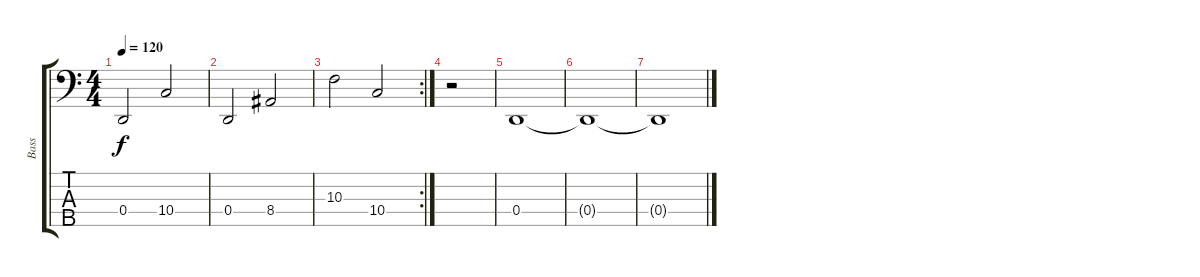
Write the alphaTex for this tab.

\track ("Bass" "Bass") {instrument acousticbass}
\staff {score tabs}
\tuning (F2 C2 G1 D1 G0) {hide}
\ts (4 4)
\tempo 120
\clef f4
\ks c
0.4.2{dy f} 10.4.2 |
0.4.2 8.4.2 |
\rc 2
10.3.2 10.4.2 |
r.2 |
0.4.1 |
0.4{t}.1{volume 0} |
0.4{t}.1
